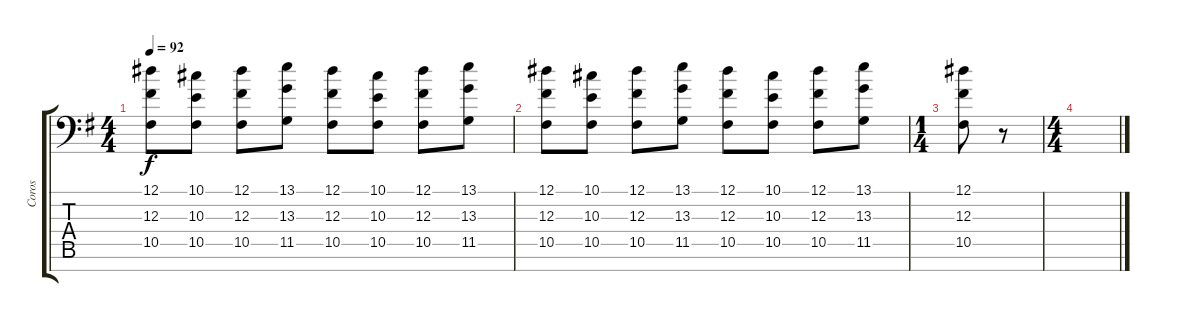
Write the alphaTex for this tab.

\track ("Coros" "Coros") {instrument pad4choir}
\staff {score tabs}
\tuning (Eb4 Bb3 Gb3 Db3 Ab2 Eb2 Bb1) {hide}
\ts (4 4)
\tempo 92
\clef f4
\ks g
(12.1 12.3 10.5).8{dy f} (10.1 10.3 10.5).8 (12.1 12.3 10.5).8 (13.1 13.3 11.5).8 (12.1 12.3 10.5).8 (10.1 10.3 10.5).8 (12.1 12.3 10.5).8 (13.1 13.3 11.5).8 |
(12.1 12.3 10.5).8 (10.1 10.3 10.5).8 (12.1 12.3 10.5).8 (13.1 13.3 11.5).8 (12.1 12.3 10.5).8 (10.1 10.3 10.5).8 (12.1 12.3 10.5).8 (13.1 13.3 11.5).8 |
\ts (1 4)
(12.1 12.3 10.5).8 r.8 |
\ts (4 4)
